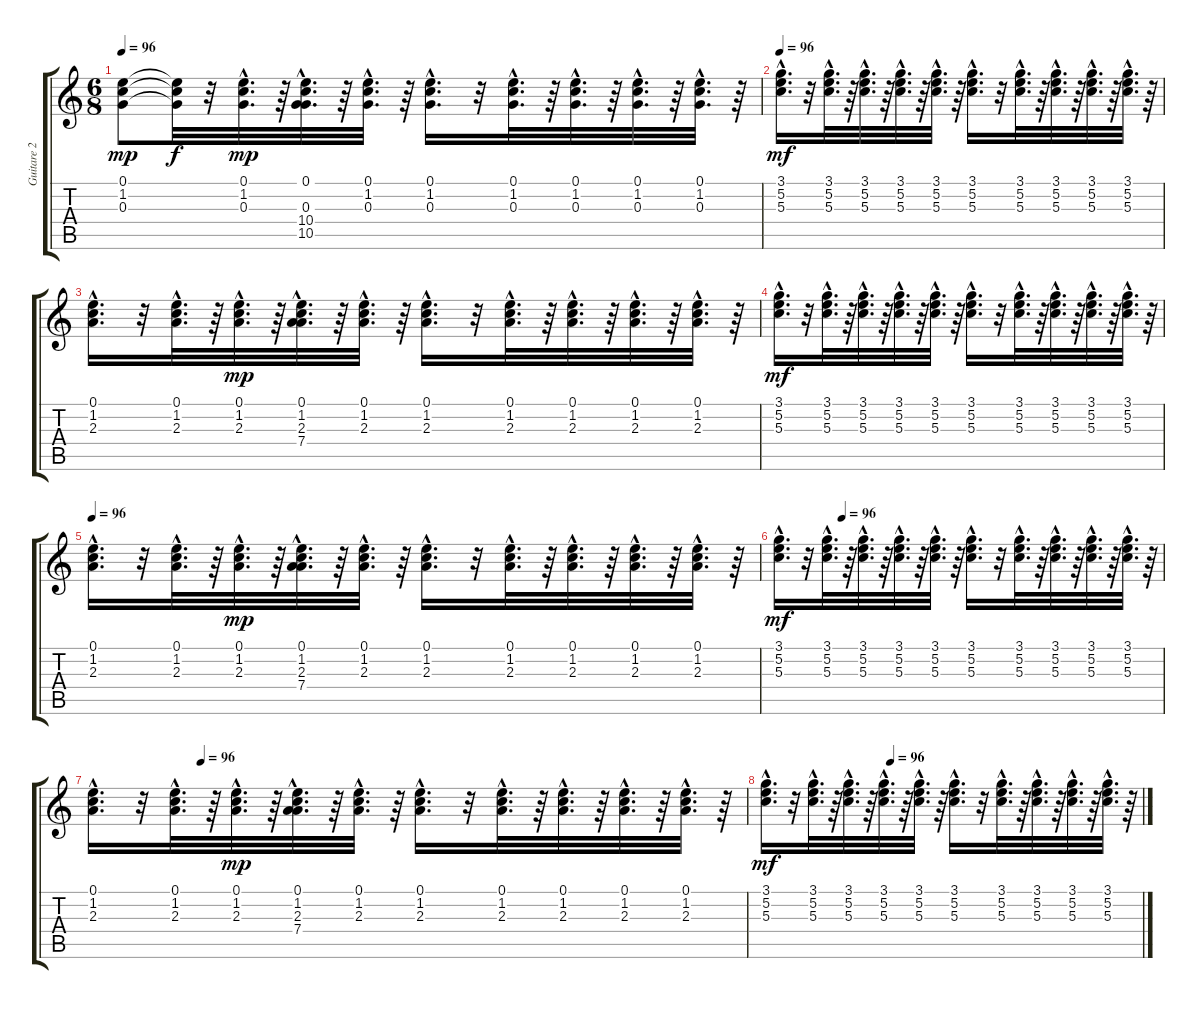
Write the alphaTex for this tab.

\track ("Guitare 2" "Guitare 2") {instrument acousticguitarnylon}
\staff {score tabs}
\tuning (E4 B3 G3 D3 A2 E2) {hide}
\ts (6 8)
\tempo 96
\clef g2
\ks c
(0.1 1.2 0.3).8{dy mp} (0.1{t} 1.2{t} 0.3{t}).32{dy f} r.32 (0.1{hac} 1.2{hac} 0.3{hac}).32{d dy mp} r.64 (0.1{hac} 0.3{hac} 10.4{hac} 10.5{hac}).32{d} r.64 (0.1{hac} 1.2{hac} 0.3{hac}).32{d} r.64 (0.1{hac} 1.2{hac} 0.3{hac}).16{d} r.32 (0.1{hac} 1.2{hac} 0.3{hac}).32{d} r.64 (0.1{hac} 1.2{hac} 0.3{hac}).32{d} r.64 (0.1{hac} 1.2{hac} 0.3{hac}).32{d} r.64 (0.1{hac} 1.2{hac} 0.3{hac}).32{d} r.64 |
\tempo 96
(3.1{hac} 5.2{hac} 5.3{hac}).16{d dy mf} r.32 (3.1{hac} 5.2{hac} 5.3{hac}).32{d} r.64 (3.1{hac} 5.2{hac} 5.3{hac}).32{d} r.64 (3.1{hac} 5.2{hac} 5.3{hac}).32{d} r.64 (3.1{hac} 5.2{hac} 5.3{hac}).32{d} r.64 (3.1{hac} 5.2{hac} 5.3{hac}).16{d} r.32 (3.1{hac} 5.2{hac} 5.3{hac}).32{d} r.64 (3.1{hac} 5.2{hac} 5.3{hac}).32{d} r.64 (3.1{hac} 5.2{hac} 5.3{hac}).32{d} r.64 (3.1{hac} 5.2{hac} 5.3{hac}).32{d} r.64 |
(0.1{hac} 1.2{hac} 2.3{hac}).16{d} r.32 (0.1{hac} 1.2{hac} 2.3{hac}).32{d} r.64 (0.1{hac} 1.2{hac} 2.3{hac}).32{d dy mp} r.64 (0.1{hac} 1.2{hac} 2.3{hac} 7.4{hac}).32{d} r.64 (0.1{hac} 1.2{hac} 2.3{hac}).32{d} r.64 (0.1{hac} 1.2{hac} 2.3{hac}).16{d} r.32 (0.1{hac} 1.2{hac} 2.3{hac}).32{d} r.64 (0.1{hac} 1.2{hac} 2.3{hac}).32{d} r.64 (0.1{hac} 1.2{hac} 2.3{hac}).32{d} r.64 (0.1{hac} 1.2{hac} 2.3{hac}).32{d} r.64 |
(3.1{hac} 5.2{hac} 5.3{hac}).16{d dy mf} r.32 (3.1{hac} 5.2{hac} 5.3{hac}).32{d} r.64 (3.1{hac} 5.2{hac} 5.3{hac}).32{d} r.64 (3.1{hac} 5.2{hac} 5.3{hac}).32{d} r.64 (3.1{hac} 5.2{hac} 5.3{hac}).32{d} r.64 (3.1{hac} 5.2{hac} 5.3{hac}).16{d} r.32 (3.1{hac} 5.2{hac} 5.3{hac}).32{d} r.64 (3.1{hac} 5.2{hac} 5.3{hac}).32{d} r.64 (3.1{hac} 5.2{hac} 5.3{hac}).32{d} r.64 (3.1{hac} 5.2{hac} 5.3{hac}).32{d} r.64 |
\tempo 96
(0.1{hac} 1.2{hac} 2.3{hac}).16{d} r.32 (0.1{hac} 1.2{hac} 2.3{hac}).32{d} r.64 (0.1{hac} 1.2{hac} 2.3{hac}).32{d dy mp} r.64 (0.1{hac} 1.2{hac} 2.3{hac} 7.4{hac}).32{d} r.64 (0.1{hac} 1.2{hac} 2.3{hac}).32{d} r.64 (0.1{hac} 1.2{hac} 2.3{hac}).16{d} r.32 (0.1{hac} 1.2{hac} 2.3{hac}).32{d} r.64 (0.1{hac} 1.2{hac} 2.3{hac}).32{d} r.64 (0.1{hac} 1.2{hac} 2.3{hac}).32{d} r.64 (0.1{hac} 1.2{hac} 2.3{hac}).32{d} r.64 |
\tempo (96 0.16666666666666666)
(3.1{hac} 5.2{hac} 5.3{hac}).16{d dy mf} r.32 (3.1{hac} 5.2{hac} 5.3{hac}).32{d} r.64 (3.1{hac} 5.2{hac} 5.3{hac}).32{d} r.64 (3.1{hac} 5.2{hac} 5.3{hac}).32{d} r.64 (3.1{hac} 5.2{hac} 5.3{hac}).32{d} r.64 (3.1{hac} 5.2{hac} 5.3{hac}).16{d} r.32 (3.1{hac} 5.2{hac} 5.3{hac}).32{d} r.64 (3.1{hac} 5.2{hac} 5.3{hac}).32{d} r.64 (3.1{hac} 5.2{hac} 5.3{hac}).32{d} r.64 (3.1{hac} 5.2{hac} 5.3{hac}).32{d} r.64 |
\tempo (96 0.16666666666666666)
(0.1{hac} 1.2{hac} 2.3{hac}).16{d} r.32 (0.1{hac} 1.2{hac} 2.3{hac}).32{d} r.64 (0.1{hac} 1.2{hac} 2.3{hac}).32{d dy mp} r.64 (0.1{hac} 1.2{hac} 2.3{hac} 7.4{hac}).32{d} r.64 (0.1{hac} 1.2{hac} 2.3{hac}).32{d} r.64 (0.1{hac} 1.2{hac} 2.3{hac}).16{d} r.32 (0.1{hac} 1.2{hac} 2.3{hac}).32{d} r.64 (0.1{hac} 1.2{hac} 2.3{hac}).32{d} r.64 (0.1{hac} 1.2{hac} 2.3{hac}).32{d} r.64 (0.1{hac} 1.2{hac} 2.3{hac}).32{d} r.64 |
\tempo (96 0.3333333333333333)
(3.1{hac} 5.2{hac} 5.3{hac}).16{d dy mf} r.32 (3.1{hac} 5.2{hac} 5.3{hac}).32{d} r.64 (3.1{hac} 5.2{hac} 5.3{hac}).32{d} r.64 (3.1{hac} 5.2{hac} 5.3{hac}).32{d} r.64 (3.1{hac} 5.2{hac} 5.3{hac}).32{d} r.64 (3.1{hac} 5.2{hac} 5.3{hac}).16{d} r.32 (3.1{hac} 5.2{hac} 5.3{hac}).32{d} r.64 (3.1{hac} 5.2{hac} 5.3{hac}).32{d} r.64 (3.1{hac} 5.2{hac} 5.3{hac}).32{d} r.64 (3.1{hac} 5.2{hac} 5.3{hac}).32{d} r.64
